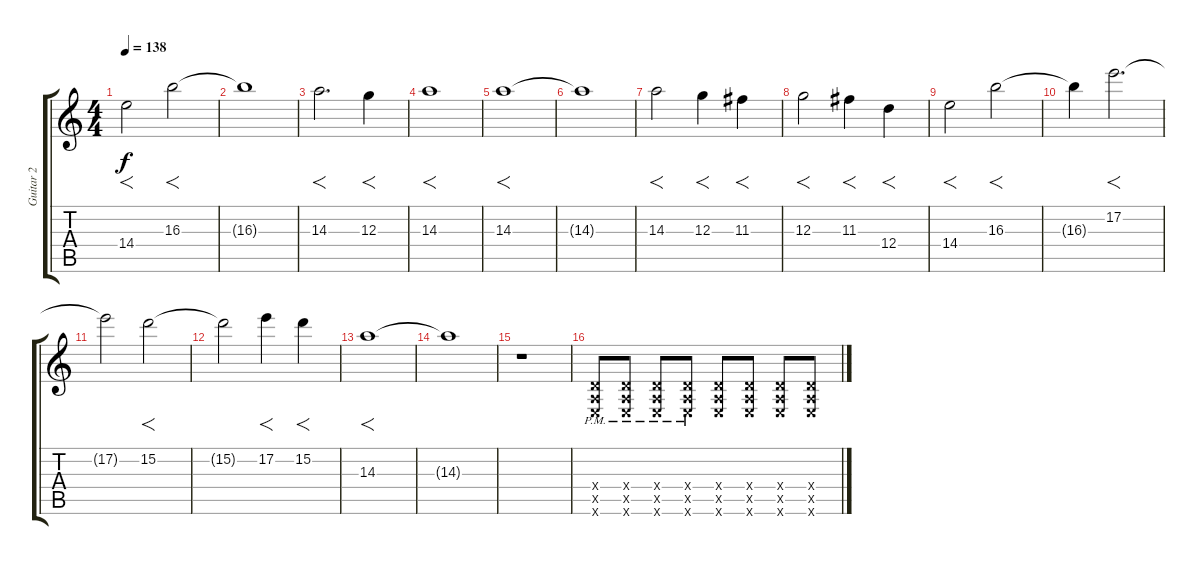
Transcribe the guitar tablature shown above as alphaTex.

\track ("Guitar 2" "Guitar 2") {instrument distortionguitar}
\staff {score tabs}
\tuning (E4 B3 G3 D3 A2 E2) {hide}
\ts (4 4)
\tempo 138
\clef g2
\ks c
14.4.2{f dy f} 16.3.2{f} |
16.3{t}.1 |
14.3.2{f d} 12.3.4{f} |
14.3.1{f} |
14.3.1{f} |
14.3{t}.1 |
14.3.2{f} 12.3.4{f} 11.3.4{f} |
12.3.2{f} 11.3.4{f} 12.4.4{f} |
14.4.2{f} 16.3.2{f} |
16.3{t}.4 17.2.2{f d} |
17.2{t}.2 15.2.2{f} |
15.2{t}.2 17.2.4{f} 15.2.4{f} |
14.3.1{f} |
14.3{t}.1 |
r.1 |
(0.4{x} 0.5{pm x} 0.6{x}).8 (0.4{x} 0.5{pm x} 0.6{x}).8 (0.4{x} 0.5{pm x} 0.6{x}).8 (0.4{x} 0.5{pm x} 0.6{x}).8 (0.4{x} 0.5{x} 0.6{x}).8 (0.4{x} 0.5{x} 0.6{x}).8 (0.4{x} 0.5{x} 0.6{x}).8 (0.4{x} 0.5{x} 0.6{x}).8
